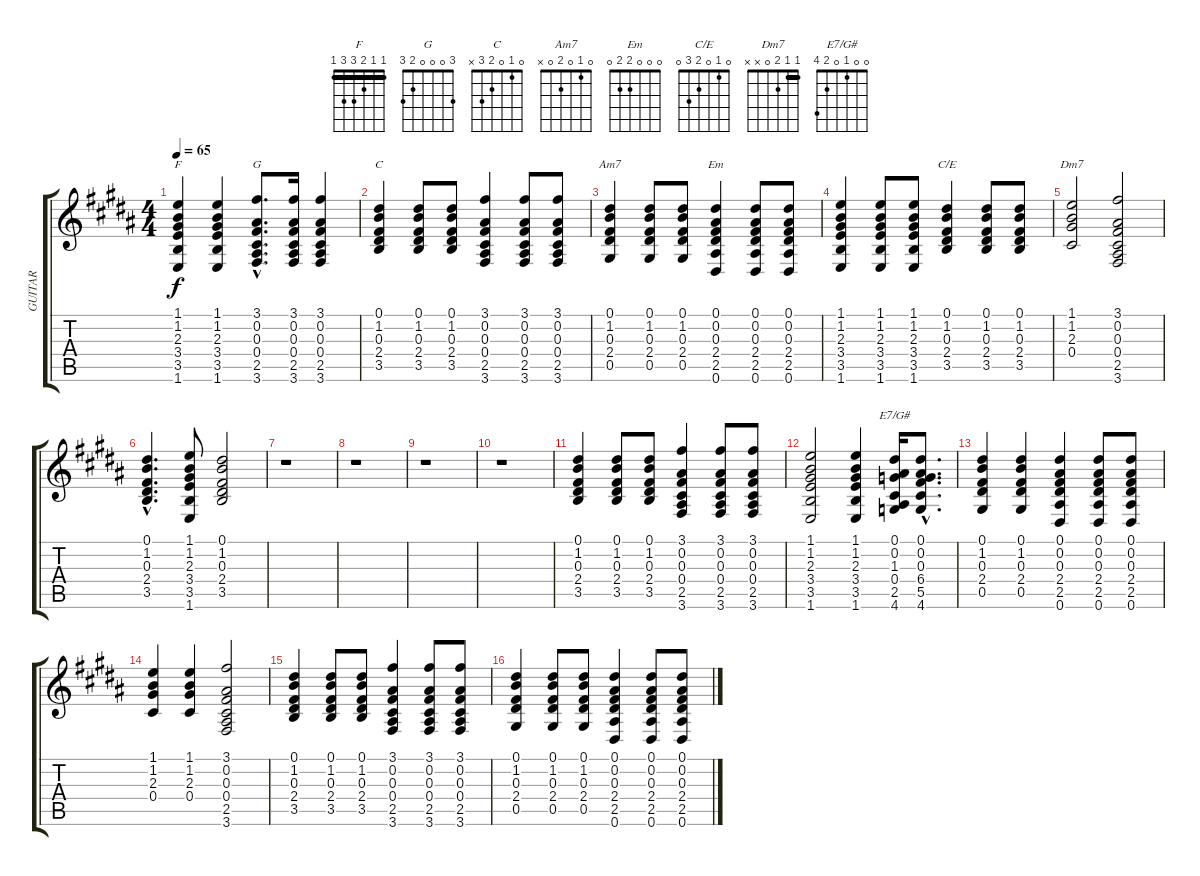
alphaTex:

\track ("GUITAR" "GUITAR") {instrument acousticguitarnylon}
\staff {score tabs}
\tuning (Eb4 Bb3 Gb3 Db3 Ab2 Eb2) {hide}
\chord ("F" 1 1 2 3 3 1) {barre 1}
\chord ("G" 3 0 0 0 2 3)
\chord ("C" 0 1 0 2 3 x)
\chord ("Am7" 0 1 0 2 0 x)
\chord ("Em" 0 0 0 2 2 0)
\chord ("C/E" 0 1 0 2 3 0)
\chord ("Dm7" 1 1 2 0 x x) {barre 1}
\chord ("E7/G#" 0 0 1 0 2 4)
\ts (4 4)
\tempo 65
\clef g2
\ks b
(1.1 1.2 2.3 3.4 3.5 1.6).4{ch "F" dy f} (1.1 1.2 2.3 3.4 3.5 1.6).4 (3.1{hac} 0.2{hac} 0.3{hac} 0.4{hac} 2.5{hac} 3.6{hac}).8{d ch "G"} (3.1 0.2 0.3 0.4 2.5 3.6).16 (3.1 0.2 0.3 0.4 2.5 3.6).4 |
(0.1 1.2 0.3 2.4 3.5).4{ch "C"} (0.1 1.2 0.3 2.4 3.5).8 (0.1 1.2 0.3 2.4 3.5).8 (3.1 0.2 0.3 0.4 2.5 3.6).4 (3.1 0.2 0.3 0.4 2.5 3.6).8 (3.1 0.2 0.3 0.4 2.5 3.6).8 |
(0.1 1.2 0.3 2.4 0.5).4{ch "Am7"} (0.1 1.2 0.3 2.4 0.5).8 (0.1 1.2 0.3 2.4 0.5).8 (0.1 0.2 0.3 2.4 2.5 0.6).4{ch "Em"} (0.1 0.2 0.3 2.4 2.5 0.6).8 (0.1 0.2 0.3 2.4 2.5 0.6).8 |
(1.1 1.2 2.3 3.4 3.5 1.6).4 (1.1 1.2 2.3 3.4 3.5 1.6).8 (1.1 1.2 2.3 3.4 3.5 1.6).8 (0.1 1.2 0.3 2.4 3.5).4{ch "C/E"} (0.1 1.2 0.3 2.4 3.5).8 (0.1 1.2 0.3 2.4 3.5).8 |
(1.1 1.2 2.3 0.4).2{ch "Dm7"} (3.1 0.2 0.3 0.4 2.5 3.6).2 |
(0.1{hac} 1.2{hac} 0.3{hac} 2.4{hac} 3.5{hac}).4{d} (1.1 1.2 2.3 3.4 3.5 1.6).8 (0.1 1.2 0.3 2.4 3.5).2 |
r.1 |
r.1 |
r.1 |
r.1 |
(0.1 1.2 0.3 2.4 3.5).4 (0.1 1.2 0.3 2.4 3.5).8 (0.1 1.2 0.3 2.4 3.5).8 (3.1 0.2 0.3 0.4 2.5 3.6).4 (3.1 0.2 0.3 0.4 2.5 3.6).8 (3.1 0.2 0.3 0.4 2.5 3.6).8 |
(1.1 1.2 2.3 3.4 3.5 1.6).2 (1.1 1.2 2.3 3.4 3.5 1.6).4 (0.1 0.2 1.3 0.4 2.5 4.6).16{ch "E7/G#"} (0.1{hac} 0.2{hac} 0.3{hac} 6.4{hac} 5.5{hac} 4.6{hac}).8{d} |
(0.1 1.2 0.3 2.4 0.5).4 (0.1 1.2 0.3 2.4 0.5).4 (0.1 0.2 0.3 2.4 2.5 0.6).4 (0.1 0.2 0.3 2.4 2.5 0.6).8 (0.1 0.2 0.3 2.4 2.5 0.6).8 |
(1.1 1.2 2.3 0.4).4 (1.1 1.2 2.3 0.4).4 (3.1 0.2 0.3 0.4 2.5 3.6).2 |
(0.1 1.2 0.3 2.4 3.5).4 (0.1 1.2 0.3 2.4 3.5).8 (0.1 1.2 0.3 2.4 3.5).8 (3.1 0.2 0.3 0.4 2.5 3.6).4 (3.1 0.2 0.3 0.4 2.5 3.6).8 (3.1 0.2 0.3 0.4 2.5 3.6).8 |
(0.1 1.2 0.3 2.4 0.5).4 (0.1 1.2 0.3 2.4 0.5).8 (0.1 1.2 0.3 2.4 0.5).8 (0.1 0.2 0.3 2.4 2.5 0.6).4 (0.1 0.2 0.3 2.4 2.5 0.6).8 (0.1 0.2 0.3 2.4 2.5 0.6).8
